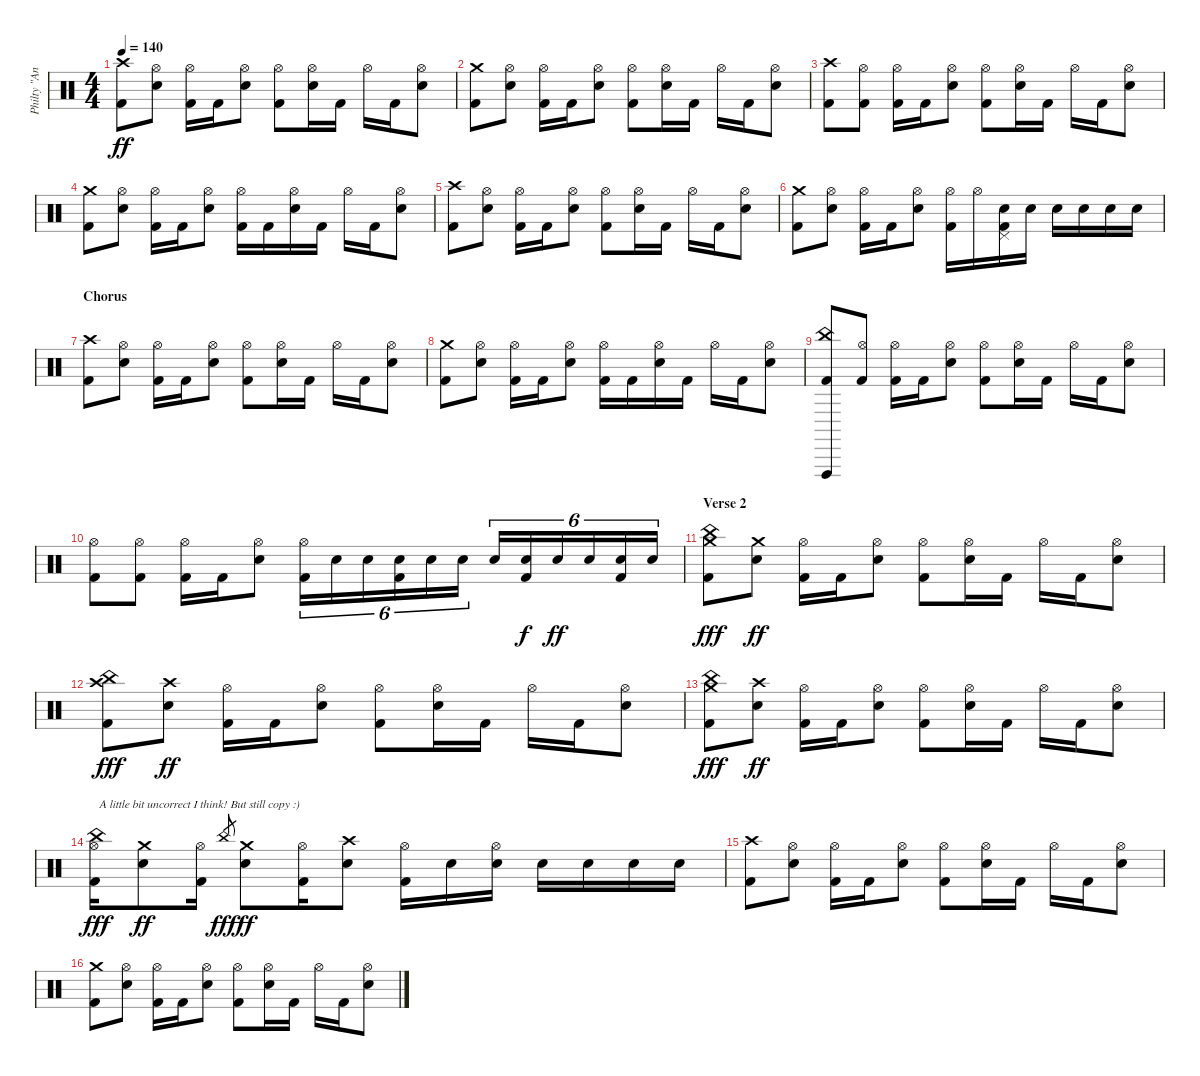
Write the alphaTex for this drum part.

\track ("Philty \"Animal\" Taylor (Drums)" "Philty \"An") {instrument percussion}
\staff {score}
\articulation defaults
\ts (4 4)
\tempo 140
\clef neutral
\ks c
("Crash high (hit)" "Kick (hit) 2").8{dy ff} ("Hi-Hat (open)" "Electric Snare (hit)").8 ("Hi-Hat (open)" "Kick (hit) 2").16 "Kick (hit) 2".16 ("Hi-Hat (open)" "Electric Snare (hit)").8 ("Hi-Hat (open)" "Kick (hit) 2").8 ("Hi-Hat (open)" "Electric Snare (hit)").16 "Kick (hit) 2".16 "Hi-Hat (open)".16 "Kick (hit) 2".16 ("Hi-Hat (open)" "Electric Snare (hit)").8 |
("Crash medium (hit)" "Kick (hit) 2").8 ("Hi-Hat (open)" "Electric Snare (hit)").8 ("Hi-Hat (open)" "Kick (hit) 2").16 "Kick (hit) 2".16 ("Hi-Hat (open)" "Electric Snare (hit)").8 ("Hi-Hat (open)" "Kick (hit) 2").8 ("Hi-Hat (open)" "Electric Snare (hit)").16 "Kick (hit) 2".16 "Hi-Hat (open)".16 "Kick (hit) 2".16 ("Hi-Hat (open)" "Electric Snare (hit)").8 |
("Crash high (hit)" "Kick (hit) 2").8 ("Kick (hit) 2" "Hi-Hat (open)").8 ("Hi-Hat (open)" "Kick (hit) 2").16 "Kick (hit) 2".16 ("Hi-Hat (open)" "Electric Snare (hit)").8 ("Hi-Hat (open)" "Kick (hit) 2").8 ("Hi-Hat (open)" "Electric Snare (hit)").16 "Kick (hit) 2".16 "Hi-Hat (open)".16 "Kick (hit) 2".16 ("Hi-Hat (open)" "Electric Snare (hit)").8 |
("Crash medium (hit)" "Kick (hit) 2").8 ("Hi-Hat (open)" "Electric Snare (hit)").8 ("Hi-Hat (open)" "Kick (hit) 2").16 "Kick (hit) 2".16 ("Hi-Hat (open)" "Electric Snare (hit)").8 ("Hi-Hat (open)" "Kick (hit) 2").16 "Kick (hit) 2".16 ("Hi-Hat (open)" "Electric Snare (hit)").16 "Kick (hit) 2".16 "Hi-Hat (open)".16 "Kick (hit) 2".16 ("Hi-Hat (open)" "Electric Snare (hit)").8 |
("Crash high (hit)" "Kick (hit) 2").8 ("Hi-Hat (open)" "Electric Snare (hit)").8 ("Hi-Hat (open)" "Kick (hit) 2").16 "Kick (hit) 2".16 ("Hi-Hat (open)" "Electric Snare (hit)").8 ("Hi-Hat (open)" "Kick (hit) 2").8 ("Hi-Hat (open)" "Electric Snare (hit)").16 "Kick (hit) 2".16 "Hi-Hat (open)".16 "Kick (hit) 2".16 ("Hi-Hat (open)" "Electric Snare (hit)").8 |
("Crash medium (hit)" "Kick (hit) 2").8 ("Hi-Hat (open)" "Electric Snare (hit)").8 ("Hi-Hat (open)" "Kick (hit) 2").16 "Kick (hit) 2".16 ("Hi-Hat (open)" "Electric Snare (hit)").8 ("Hi-Hat (open)" "Kick (hit) 2").16 "Hi-Hat (open)".16 ("Electric Snare (hit)" "Pedal Hi-Hat (hit)" "Kick (hit) 2").16 "Electric Snare (hit)".16 "Electric Snare (hit)".16 "Electric Snare (hit)".16 "Electric Snare (hit)".16 "Electric Snare (hit)".16 |
\section ("" "Chorus")
("Crash high (hit)" "Kick (hit) 2").8 ("Electric Snare (hit)" "Hi-Hat (open)").8 ("Hi-Hat (open)" "Kick (hit) 2").16 "Kick (hit) 2".16 ("Hi-Hat (open)" "Electric Snare (hit)").8 ("Hi-Hat (open)" "Kick (hit) 2").8 ("Hi-Hat (open)" "Electric Snare (hit)").16 "Kick (hit) 2".16 "Hi-Hat (open)".16 "Kick (hit) 2".16 ("Hi-Hat (open)" "Electric Snare (hit)").8 |
("Crash medium (hit)" "Kick (hit) 2").8 ("Hi-Hat (open)" "Electric Snare (hit)").8 ("Hi-Hat (open)" "Kick (hit) 2").16 "Kick (hit) 2".16 ("Hi-Hat (open)" "Electric Snare (hit)").8 ("Hi-Hat (open)" "Kick (hit) 2").16 "Kick (hit) 2".16 ("Hi-Hat (open)" "Electric Snare (hit)").16 "Kick (hit) 2".16 "Hi-Hat (open)".16 "Kick (hit) 2".16 ("Hi-Hat (open)" "Electric Snare (hit)").8 |
("Kick (hit) 2" "China (hit)" "Vibraslap (hit)").8 ("Hi-Hat (open)" "Kick (hit) 2").8 ("Hi-Hat (open)" "Kick (hit) 2").16 "Kick (hit) 2".16 ("Hi-Hat (open)" "Electric Snare (hit)").8 ("Hi-Hat (open)" "Kick (hit) 2").8 ("Hi-Hat (open)" "Electric Snare (hit)").16 "Kick (hit) 2".16 "Hi-Hat (open)".16 "Kick (hit) 2".16 ("Hi-Hat (open)" "Electric Snare (hit)").8 |
("Hi-Hat (open)" "Kick (hit) 2").8 ("Hi-Hat (open)" "Kick (hit) 2").8 ("Hi-Hat (open)" "Kick (hit) 2").16 "Kick (hit) 2".16 ("Hi-Hat (open)" "Electric Snare (hit)").8 ("Hi-Hat (open)" "Kick (hit) 2").16{tu (6 4)} "Electric Snare (hit)".16{tu (6 4)} "Electric Snare (hit)".16{tu (6 4)} ("Electric Snare (hit)" "Kick (hit) 2").16{tu (6 4)} "Electric Snare (hit)".16{tu (6 4)} "Electric Snare (hit)".16{tu (6 4)} "Electric Snare (hit)".16{tu (6 4)} ("Electric Snare (hit)" "Kick (hit) 2").16{tu (6 4) dy f} "Electric Snare (hit)".16{tu (6 4) dy ff} "Electric Snare (hit)".16{tu (6 4)} ("Electric Snare (hit)" "Kick (hit) 2").16{tu (6 4)} "Electric Snare (hit)".16{tu (6 4)} |
\section ("" "Verse 2")
("China (hit)" "Kick (hit) 2" "Crash medium (hit)").8{dy fff} ("Crash medium (hit)" "Electric Snare (hit)").8{dy ff} ("Hi-Hat (open)" "Kick (hit) 2").16 "Kick (hit) 2".16 ("Hi-Hat (open)" "Electric Snare (hit)").8 ("Hi-Hat (open)" "Kick (hit) 2").8 ("Hi-Hat (open)" "Electric Snare (hit)").16 "Kick (hit) 2".16 "Hi-Hat (open)".16 "Kick (hit) 2".16 ("Hi-Hat (open)" "Electric Snare (hit)").8 |
("China (hit)" "Kick (hit) 2" "Crash high (hit)").8{dy fff} ("Electric Snare (hit)" "Crash high (hit)").8{dy ff} ("Hi-Hat (open)" "Kick (hit) 2").16 "Kick (hit) 2".16 ("Hi-Hat (open)" "Electric Snare (hit)").8 ("Hi-Hat (open)" "Kick (hit) 2").8 ("Hi-Hat (open)" "Electric Snare (hit)").16 "Kick (hit) 2".16 "Hi-Hat (open)".16 "Kick (hit) 2".16 ("Hi-Hat (open)" "Electric Snare (hit)").8 |
("Kick (hit) 2" "Crash medium (hit)" "China (hit)").8{dy fff} ("Electric Snare (hit)" "Crash high (hit)").8{dy ff} ("Hi-Hat (open)" "Kick (hit) 2").16 "Kick (hit) 2".16 ("Electric Snare (hit)" "Hi-Hat (open)").8 ("Hi-Hat (open)" "Kick (hit) 2").8 ("Electric Snare (hit)" "Hi-Hat (open)").16 "Kick (hit) 2".16 "Hi-Hat (open)".16 "Kick (hit) 2".16 ("Electric Snare (hit)" "Hi-Hat (open)").8 |
("Hi-Hat (open)" "Kick (hit) 2" "China (hit)").16{txt "A little bit uncorrect I think! But still copy :)" dy fff} ("Crash medium (hit)" "Electric Snare (hit)").8{dy ff} ("Hi-Hat (open)" "Kick (hit) 2").16 "China (hit)".8{gr dy fff} ("Crash medium (hit)" "Electric Snare (hit)").8{dy ff} ("Hi-Hat (open)" "Kick (hit) 2").16 ("Crash high (hit)" "Electric Snare (hit)").8 ("Hi-Hat (open)" "Kick (hit) 2").16 "Electric Snare (hit)".16 ("Electric Snare (hit)" "Hi-Hat (open)").16 "Electric Snare (hit)".16 "Electric Snare (hit)".16 "Electric Snare (hit)".16 "Electric Snare (hit)".16 |
("Crash high (hit)" "Kick (hit) 2").8 ("Hi-Hat (open)" "Electric Snare (hit)").8 ("Hi-Hat (open)" "Kick (hit) 2").16 "Kick (hit) 2".16 ("Hi-Hat (open)" "Electric Snare (hit)").8 ("Hi-Hat (open)" "Kick (hit) 2").8 ("Hi-Hat (open)" "Electric Snare (hit)").16 "Kick (hit) 2".16 "Hi-Hat (open)".16 "Kick (hit) 2".16 ("Hi-Hat (open)" "Electric Snare (hit)").8 |
("Crash medium (hit)" "Kick (hit) 2").8 ("Hi-Hat (open)" "Electric Snare (hit)").8 ("Hi-Hat (open)" "Kick (hit) 2").16 "Kick (hit) 2".16 ("Hi-Hat (open)" "Electric Snare (hit)").8 ("Hi-Hat (open)" "Kick (hit) 2").8 ("Hi-Hat (open)" "Electric Snare (hit)").16 "Kick (hit) 2".16 "Hi-Hat (open)".16 "Kick (hit) 2".16 ("Hi-Hat (open)" "Electric Snare (hit)").8
